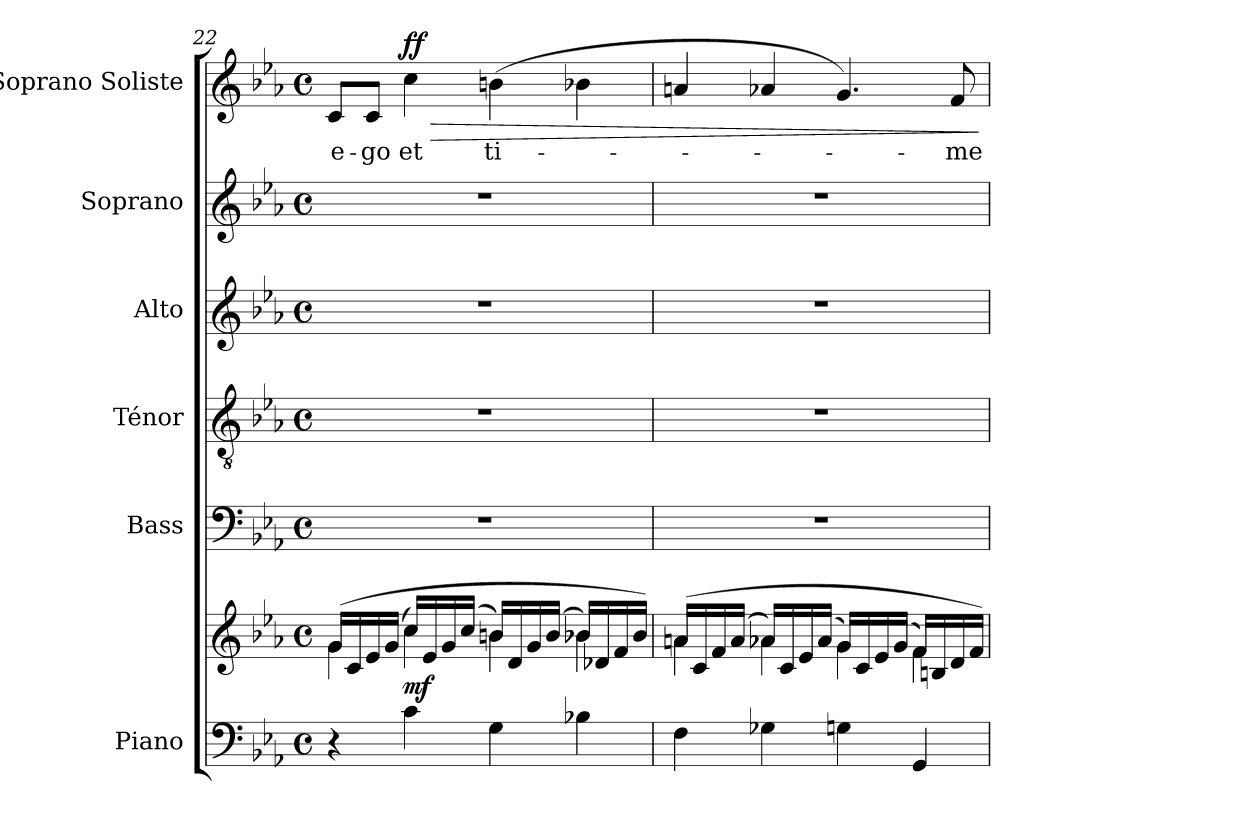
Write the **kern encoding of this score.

**kern	**kern	**dynam	**kern	**kern	**kern	**kern	**kern	**text	**dynam
*part6	*part6	*part6	*part5	*part4	*part3	*part2	*part1	*part1	*part1
*staff7	*staff6	*staff6/7	*staff5	*staff4	*staff3	*staff2	*staff1	*staff1	*staff1
*I"Piano	*	*	*I"Bass	*I"Ténor	*I"Alto	*I"Soprano	*I"Soprano Soliste	*	*
*I'Pno.	*	*	*I'B.	*I'T.	*I'A.	*I'S.	*	*	*
!!LO:LB:g=z
*clefF4	*clefG2	*	*clefF4	*clefGv2	*clefG2	*clefG2	*clefG2	*	*
*	*	*	*	*	*	*ITrd2c3	*	*	*
*k[b-e-a-]	*k[b-e-a-]	*	*k[b-e-a-]	*k[b-e-a-]	*k[b-e-a-]	*k[]	*k[b-e-a-]	*	*
*M4/4	*M4/4	*	*M4/4	*M4/4	*M4/4	*M4/4	*M4/4	*	*
*met(c)	*met(c)	*	*met(c)	*met(c)	*met(c)	*met(c)	*met(c)	*	*
=22	=22	=22	=22	=22	=22	=22	=22	=22	=22
*	*^	*	*	*	*	*	*	*	*
4r	(>16g/LL	4g\	.	1r	1r	1r	1r	8c/L	e-	.
.	16c/	.	.	.	.	.	.	.	.	.
.	16e-/	.	.	.	.	.	.	8c/J	-go	.
.	(16g/JJ	.	.	.	.	.	.	.	.	.
!	!	!	!LO:DY:a=2	!	!	!	!	!	!	!LO:HP:b
!	!	!	!	!	!	!	!	!	!	!LO:DY:n=1:a
4c\	16cc/LL)	4cc\	mf	.	.	.	.	4cc\	et	> ff
.	16e-/	.	.	.	.	.	.	.	.	.
.	16g/	.	.	.	.	.	.	.	.	.
.	(16cc/JJ	.	.	.	.	.	.	.	.	.
4G\	16bn/LL)	4b\	.	.	.	.	.	(4bn\	ti-	.
.	16d/	.	.	.	.	.	.	.	.	.
.	16g/	.	.	.	.	.	.	.	.	.
.	(16b/JJ	.	.	.	.	.	.	.	.	.
4B-X\	16b-X/LL)	4b-\	.	.	.	.	.	4b-X\	.	.
.	16d-X/	.	.	.	.	.	.	.	.	.
.	16f/	.	.	.	.	.	.	.	.	.
.	16b-/JJ)	.	.	.	.	.	.	.	.	.
=23	=23	=23	=23	=23	=23	=23	=23	=23	=23	=23
4F\	(>16an/LL	4a\	.	1r	1r	1r	1r	4an/	.	.
.	16c/	.	.	.	.	.	.	.	.	.
.	16f/	.	.	.	.	.	.	.	.	.
.	(16a/JJ	.	.	.	.	.	.	.	.	.
4G-X\	16a-X/LL)	4a-\	.	.	.	.	.	4a-X/	.	.
.	16c/	.	.	.	.	.	.	.	.	.
.	16e-/	.	.	.	.	.	.	.	.	.
.	(16a-/JJ	.	.	.	.	.	.	.	.	.
4Gn\	16g/LL)	4g\	.	.	.	.	.	4.g/)	.	.
.	16c/	.	.	.	.	.	.	.	.	.
.	16e-/	.	.	.	.	.	.	.	.	.
.	(16g/JJ	.	.	.	.	.	.	.	.	.
4GG/	16f/LL)	4f\	.	.	.	.	.	.	.	.
.	16Bn/	.	.	.	.	.	.	.	.	.
.	16d/	.	.	.	.	.	.	8f/	-me-	.
.	16f/JJ)	.	.	.	.	.	.	.	.	.
*	*v	*v	*	*	*	*	*	*	*	*
.	.	.	.	.	.	.	.	.	]
=	=	=	=	=	=	=	=	=	=
*-	*-	*-	*-	*-	*-	*-	*-	*-	*-
